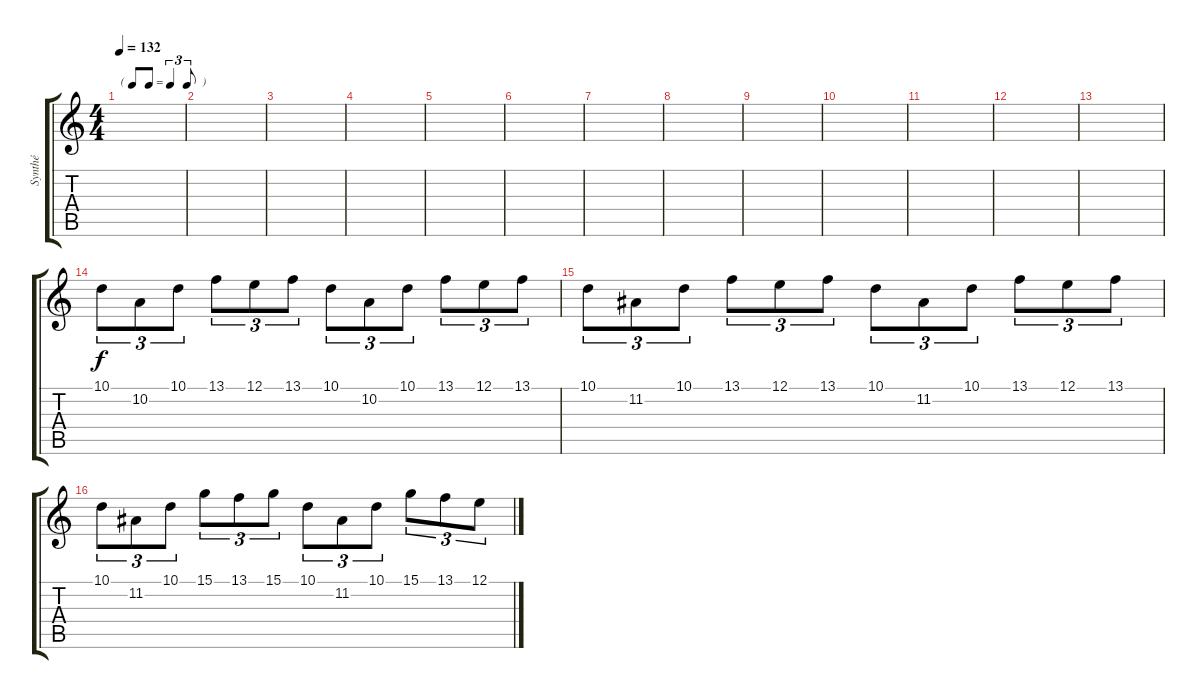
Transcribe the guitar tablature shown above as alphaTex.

\track ("Synthé" "Synthé") {instrument synthbrass1}
\staff {score tabs}
\tuning (E4 B3 G3 D3 A2 E2) {hide}
\ts (4 4)
\tf triplet8th
\tempo 132
\clef g2
\ks c
|
|
|
|
|
|
|
|
|
|
|
|
|
10.1.8{tu (3 2)} 10.2.8{tu (3 2)} 10.1.8{tu (3 2)} 13.1.8{tu (3 2)} 12.1.8{tu (3 2)} 13.1.8{tu (3 2)} 10.1.8{tu (3 2)} 10.2.8{tu (3 2)} 10.1.8{tu (3 2)} 13.1.8{tu (3 2)} 12.1.8{tu (3 2)} 13.1.8{tu (3 2)} |
10.1.8{tu (3 2)} 11.2.8{tu (3 2)} 10.1.8{tu (3 2)} 13.1.8{tu (3 2)} 12.1.8{tu (3 2)} 13.1.8{tu (3 2)} 10.1.8{tu (3 2)} 11.2.8{tu (3 2)} 10.1.8{tu (3 2)} 13.1.8{tu (3 2)} 12.1.8{tu (3 2)} 13.1.8{tu (3 2)} |
10.1.8{tu (3 2)} 11.2.8{tu (3 2)} 10.1.8{tu (3 2)} 15.1.8{tu (3 2)} 13.1.8{tu (3 2)} 15.1.8{tu (3 2)} 10.1.8{tu (3 2)} 11.2.8{tu (3 2)} 10.1.8{tu (3 2)} 15.1.8{tu (3 2)} 13.1.8{tu (3 2)} 12.1.8{tu (3 2)}
